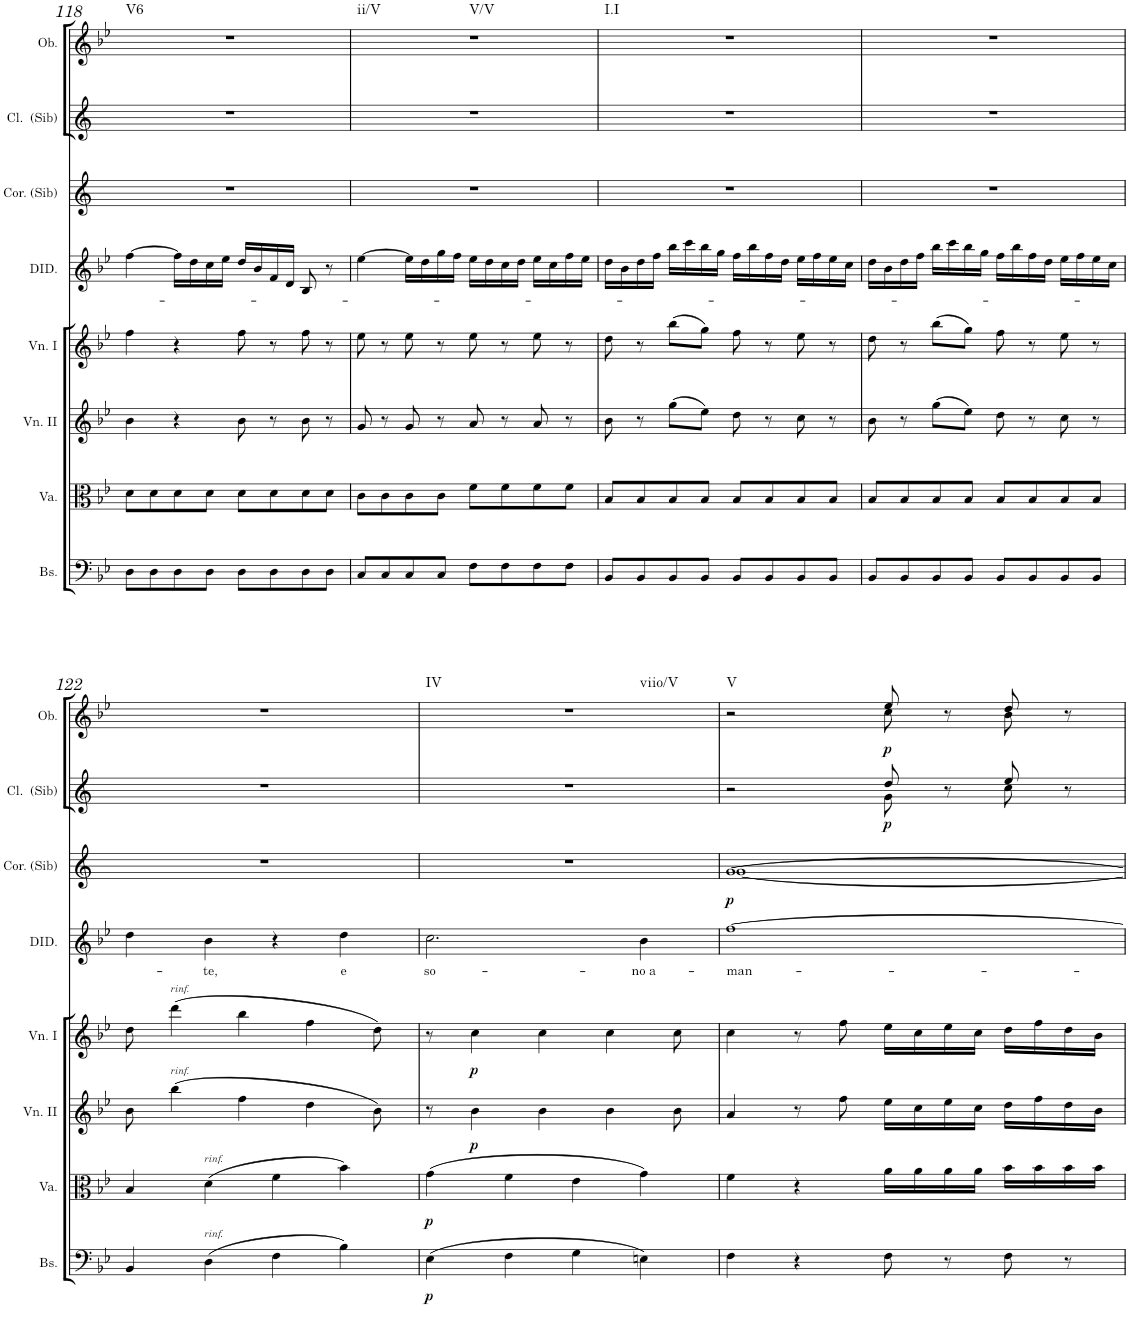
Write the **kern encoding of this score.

**kern	**dynam	**kern	**dynam	**kern	**dynam	**kern	**dynam	**kern	**text	**kern	**dynam	**kern	**dynam	**kern	**dynam	**harte
*part8	*part8	*part7	*part7	*part6	*part6	*part5	*part5	*part4	*part4	*part3	*part3	*part2	*part2	*part1	*part1	*part1
*staff8	*staff8	*staff7	*staff7	*staff6	*staff6	*staff5	*staff5	*staff4	*staff4	*staff3	*staff3	*staff2	*staff2	*staff1	*staff1	*
*I"Basso	*	*I"Viola	*	*I"Violino II	*	*I"Violino I	*	*I"DIDONE	*	*I"Corni in Sib	*	*I"Clarinetti in Sib	*	*I"Oboi	*	*
*I'Bs.	*	*I'Va.	*	*I'Vn. II	*	*I'Vn. I	*	*I'DID.	*	*I'Cor. (Sib)	*	*I'Cl.  (Sib)	*	*I'Ob.	*	*
!!LO:PB:g=z
*clefF4	*	*clefC3	*	*clefG2	*	*clefG2	*	*clefG2	*	*clefG2	*	*clefG2	*	*clefG2	*	*
*	*	*	*	*	*	*	*	*	*	*Trd1c2	*	*Trd1c2	*	*	*	*
*k[b-e-]	*	*k[b-e-]	*	*k[b-e-]	*	*k[b-e-]	*	*k[b-e-]	*	*k[]	*	*k[]	*	*k[b-e-]	*	*
*B-:	*	*B-:	*	*B-:	*	*B-:	*	*B-:	*	*	*	*	*	*B-:	*	*
*M4/4	*	*M4/4	*	*M4/4	*	*M4/4	*	*M4/4	*	*M4/4	*	*M4/4	*	*M4/4	*	*
=118	=118	=118	=118	=118	=118	=118	=118	=118	=118	=118	=118	=118	=118	=118	=118	=118
!	!	!	!	!	!	!	!	!	!	!	!	!	!	!	!	!LO:H:kt=V6
8D\L	.	8d\L	.	4b-\	.	4ff\	.	[4ff\	.	1r	.	1r	.	1r	.	N
8D\	.	8d\	.	.	.	.	.	.	.	.	.	.	.	.	.	.
8D\	.	8d\	.	4r	.	4r	.	16ff\LL]	.	.	.	.	.	.	.	.
.	.	.	.	.	.	.	.	16dd\	.	.	.	.	.	.	.	.
8D\J	.	8d\J	.	.	.	.	.	16cc\	.	.	.	.	.	.	.	.
.	.	.	.	.	.	.	.	16ee-\JJ	.	.	.	.	.	.	.	.
8D\L	.	8d\L	.	8b-\	.	8ff\	.	16dd/LL	.	.	.	.	.	.	.	.
.	.	.	.	.	.	.	.	16b-/	.	.	.	.	.	.	.	.
8D\	.	8d\	.	8r	.	8r	.	16f/	.	.	.	.	.	.	.	.
.	.	.	.	.	.	.	.	16d/JJ	.	.	.	.	.	.	.	.
8D\	.	8d\	.	8b-\	.	8ff\	.	8B-/	.	.	.	.	.	.	.	.
8D\J	.	8d\J	.	8r	.	8r	.	8r	.	.	.	.	.	.	.	.
=119	=119	=119	=119	=119	=119	=119	=119	=119	=119	=119	=119	=119	=119	=119	=119	=119
!	!	!	!	!	!	!	!	!	!	!	!	!	!	!	!	!LO:H:n=1:kt=ii/V
!	!	!	!	!	!	!	!	!	!	!	!	!	!	!	!	!LO:H:n=2:kt=V/V
8C/L	.	8c\L	.	8g/	.	8ee-\	.	[4ee-\	.	1r	.	1r	.	1r	.	N N
8C/	.	8c\	.	8r	.	8r	.	.	.	.	.	.	.	.	.	.
8C/	.	8c\	.	8g/	.	8ee-\	.	16ee-\LL]	.	.	.	.	.	.	.	.
.	.	.	.	.	.	.	.	16dd\	.	.	.	.	.	.	.	.
8C/J	.	8c\J	.	8r	.	8r	.	16gg\	.	.	.	.	.	.	.	.
.	.	.	.	.	.	.	.	16ff\JJ	.	.	.	.	.	.	.	.
8F\L	.	8f\L	.	8a/	.	8ee-\	.	16ee-\LL	.	.	.	.	.	.	.	.
.	.	.	.	.	.	.	.	16dd\	.	.	.	.	.	.	.	.
8F\	.	8f\	.	8r	.	8r	.	16cc\	.	.	.	.	.	.	.	.
.	.	.	.	.	.	.	.	16dd\JJ	.	.	.	.	.	.	.	.
8F\	.	8f\	.	8a/	.	8ee-\	.	16ee-\LL	.	.	.	.	.	.	.	.
.	.	.	.	.	.	.	.	16cc\	.	.	.	.	.	.	.	.
8F\J	.	8f\J	.	8r	.	8r	.	16ff\	.	.	.	.	.	.	.	.
.	.	.	.	.	.	.	.	16ee-\JJ	.	.	.	.	.	.	.	.
=120	=120	=120	=120	=120	=120	=120	=120	=120	=120	=120	=120	=120	=120	=120	=120	=120
!	!	!	!	!	!	!	!	!	!	!	!	!	!	!	!	!LO:H:kt=I.I
8BB-/L	.	8B-/L	.	8b-\	.	8dd\	.	16dd\LL	.	1r	.	1r	.	1r	.	N
.	.	.	.	.	.	.	.	16b-\	.	.	.	.	.	.	.	.
8BB-/	.	8B-/	.	8r	.	8r	.	16dd\	.	.	.	.	.	.	.	.
.	.	.	.	.	.	.	.	16ff\JJ	.	.	.	.	.	.	.	.
8BB-/	.	8B-/	.	(>8gg\L	.	(>8bb-\L	.	16bb-\LL	.	.	.	.	.	.	.	.
.	.	.	.	.	.	.	.	16ccc\	.	.	.	.	.	.	.	.
8BB-/J	.	8B-/J	.	8ee-\J)	.	8gg\J)	.	16bb-\	.	.	.	.	.	.	.	.
.	.	.	.	.	.	.	.	16gg\JJ	.	.	.	.	.	.	.	.
8BB-/L	.	8B-/L	.	8dd\	.	8ff\	.	16ff\LL	.	.	.	.	.	.	.	.
.	.	.	.	.	.	.	.	16bb-\	.	.	.	.	.	.	.	.
8BB-/	.	8B-/	.	8r	.	8r	.	16ff\	.	.	.	.	.	.	.	.
.	.	.	.	.	.	.	.	16dd\JJ	.	.	.	.	.	.	.	.
8BB-/	.	8B-/	.	8cc\	.	8ee-\	.	16ee-\LL	.	.	.	.	.	.	.	.
.	.	.	.	.	.	.	.	16ff\	.	.	.	.	.	.	.	.
8BB-/J	.	8B-/J	.	8r	.	8r	.	16ee-\	.	.	.	.	.	.	.	.
.	.	.	.	.	.	.	.	16cc\JJ	.	.	.	.	.	.	.	.
=121	=121	=121	=121	=121	=121	=121	=121	=121	=121	=121	=121	=121	=121	=121	=121	=121
8BB-/L	.	8B-/L	.	8b-\	.	8dd\	.	16dd\LL	.	1r	.	1r	.	1r	.	.
.	.	.	.	.	.	.	.	16b-\	.	.	.	.	.	.	.	.
8BB-/	.	8B-/	.	8r	.	8r	.	16dd\	.	.	.	.	.	.	.	.
.	.	.	.	.	.	.	.	16ff\JJ	.	.	.	.	.	.	.	.
8BB-/	.	8B-/	.	(>8gg\L	.	(>8bb-\L	.	16bb-\LL	.	.	.	.	.	.	.	.
.	.	.	.	.	.	.	.	16ccc\	.	.	.	.	.	.	.	.
8BB-/J	.	8B-/J	.	8ee-\J)	.	8gg\J)	.	16bb-\	.	.	.	.	.	.	.	.
.	.	.	.	.	.	.	.	16gg\JJ	.	.	.	.	.	.	.	.
8BB-/L	.	8B-/L	.	8dd\	.	8ff\	.	16ff\LL	.	.	.	.	.	.	.	.
.	.	.	.	.	.	.	.	16bb-\	.	.	.	.	.	.	.	.
8BB-/	.	8B-/	.	8r	.	8r	.	16ff\	.	.	.	.	.	.	.	.
.	.	.	.	.	.	.	.	16dd\JJ	.	.	.	.	.	.	.	.
8BB-/	.	8B-/	.	8cc\	.	8ee-\	.	16ee-\LL	.	.	.	.	.	.	.	.
.	.	.	.	.	.	.	.	16ff\	.	.	.	.	.	.	.	.
8BB-/J	.	8B-/J	.	8r	.	8r	.	16ee-\	.	.	.	.	.	.	.	.
.	.	.	.	.	.	.	.	16cc\JJ	.	.	.	.	.	.	.	.
!!LO:LB:g=z
=122	=122	=122	=122	=122	=122	=122	=122	=122	=122	=122	=122	=122	=122	=122	=122	=122
4BB-/	.	4B-/	.	8b-\	.	8dd\	.	4dd\	.	1r	.	1r	.	1r	.	.
!	!	!	!	!	!	!LO:TX:a:i:t=rinf.	!	!	!	!	!	!	!	!	!	!
!	!	!	!	!LO:TX:a:i:t=rinf.	!	!	!	!	!	!	!	!	!	!	!	!
.	.	.	.	(>4bb-\	.	(>4ddd\	.	.	.	.	.	.	.	.	.	.
!	!	!LO:TX:a:i:t=rinf.	!	!	!	!	!	!	!	!	!	!	!	!	!	!
!LO:TX:a:i:t=rinf.	!	!	!	!	!	!	!	!	!	!	!	!	!	!	!	!
!	!	!	!	!	!	!	!	!	!LO:LY:b	!	!	!	!	!	!	!
(>4D\	.	(>4d\	.	.	.	.	.	4b-\	-te,	.	.	.	.	.	.	.
.	.	.	.	4ff\	.	4bb-\	.	.	.	.	.	.	.	.	.	.
4F\	.	4f\	.	.	.	.	.	4r	.	.	.	.	.	.	.	.
.	.	.	.	4dd\	.	4ff\	.	.	.	.	.	.	.	.	.	.
!	!	!	!	!	!	!	!	!	!LO:LY:b	!	!	!	!	!	!	!
4B-\)	.	4b-\)	.	.	.	.	.	4dd\	e	.	.	.	.	.	.	.
.	.	.	.	8b-\)	.	8dd\)	.	.	.	.	.	.	.	.	.	.
=123	=123	=123	=123	=123	=123	=123	=123	=123	=123	=123	=123	=123	=123	=123	=123	=123
!	!LO:DY:b	!	!LO:DY:b	!	!	!	!	!	!LO:LY:b	!	!	!	!	!	!	!LO:H:n=1:kt=IV
!	!	!	!	!	!	!	!	!	!	!	!	!	!	!	!	!LO:H:n=2:kt=viio/V
(>4E-\	p	(>4g\	p	8r	.	8r	.	2.cc\	so-	1r	.	1r	.	1r	.	N N
!	!	!	!	!	!LO:DY:b	!	!LO:DY:b	!	!	!	!	!	!	!	!	!
.	.	.	.	4b-\	p	4cc\	p	.	.	.	.	.	.	.	.	.
4F\	.	4f\	.	.	.	.	.	.	.	.	.	.	.	.	.	.
.	.	.	.	4b-\	.	4cc\	.	.	.	.	.	.	.	.	.	.
4G\	.	4e-\	.	.	.	.	.	.	.	.	.	.	.	.	.	.
.	.	.	.	4b-\	.	4cc\	.	.	.	.	.	.	.	.	.	.
!	!	!	!	!	!	!	!	!	!LO:LY:b	!	!	!	!	!	!	!
4En\)	.	4g\)	.	.	.	.	.	4b-\	no a-	.	.	.	.	.	.	.
.	.	.	.	8b-\	.	8cc\	.	.	.	.	.	.	.	.	.	.
=124	=124	=124	=124	=124	=124	=124	=124	=124	=124	=124	=124	=124	=124	=124	=124	=124
!	!	!	!	!	!	!	!	!	!LO:LY:b	!	!LO:DY:b	!	!	!	!	!LO:H:kt=V
*	*	*	*	*	*	*	*	*	*	*^	*	*^	*	*^	*	*
4F\	.	4f\	.	4a/	.	4cc\	.	[1ff	-man-	[>1g	[<1g	p	2r	2ryy	.	2r	2ryy	.	N
4r	.	4r	.	8r	.	8r	.	.	.	.	.	.	.	.	.	.	.	.	.
.	.	.	.	8ff\	.	8ff\	.	.	.	.	.	.	.	.	.	.	.	.	.
!	!	!	!	!	!	!	!	!	!	!	!	!	!	!	!LO:DY:b	!	!	!LO:DY:b	!
8F\	.	16a\LL	.	16ee-\LL	.	16ee-\LL	.	.	.	.	.	.	8dd/	8g\	p	8ee-/	8cc\	p	.
.	.	16a\	.	16cc\	.	16cc\	.	.	.	.	.	.	.	.	.	.	.	.	.
8r	.	16a\	.	16ee-\	.	16ee-\	.	.	.	.	.	.	8r	8ryy	.	8r	8ryy	.	.
.	.	16a\JJ	.	16cc\JJ	.	16cc\JJ	.	.	.	.	.	.	.	.	.	.	.	.	.
8F\	.	16b-\LL	.	16dd\LL	.	16dd\LL	.	.	.	.	.	.	8ee/	8cc\	.	8dd/	8b-\	.	.
.	.	16b-\	.	16ff\	.	16ff\	.	.	.	.	.	.	.	.	.	.	.	.	.
8r	.	16b-\	.	16dd\	.	16dd\	.	.	.	.	.	.	8r	8ryy	.	8r	8ryy	.	.
.	.	16b-\JJ	.	16b-\JJ	.	16b-\JJ	.	.	.	.	.	.	.	.	.	.	.	.	.
*	*	*	*	*	*	*	*	*	*	*v	*v	*	*	*	*	*v	*v	*	*
*	*	*	*	*	*	*	*	*	*	*	*	*v	*v	*	*	*	*
=	=	=	=	=	=	=	=	=	=	=	=	=	=	=	=	=
*-	*-	*-	*-	*-	*-	*-	*-	*-	*-	*-	*-	*-	*-	*-	*-	*-
